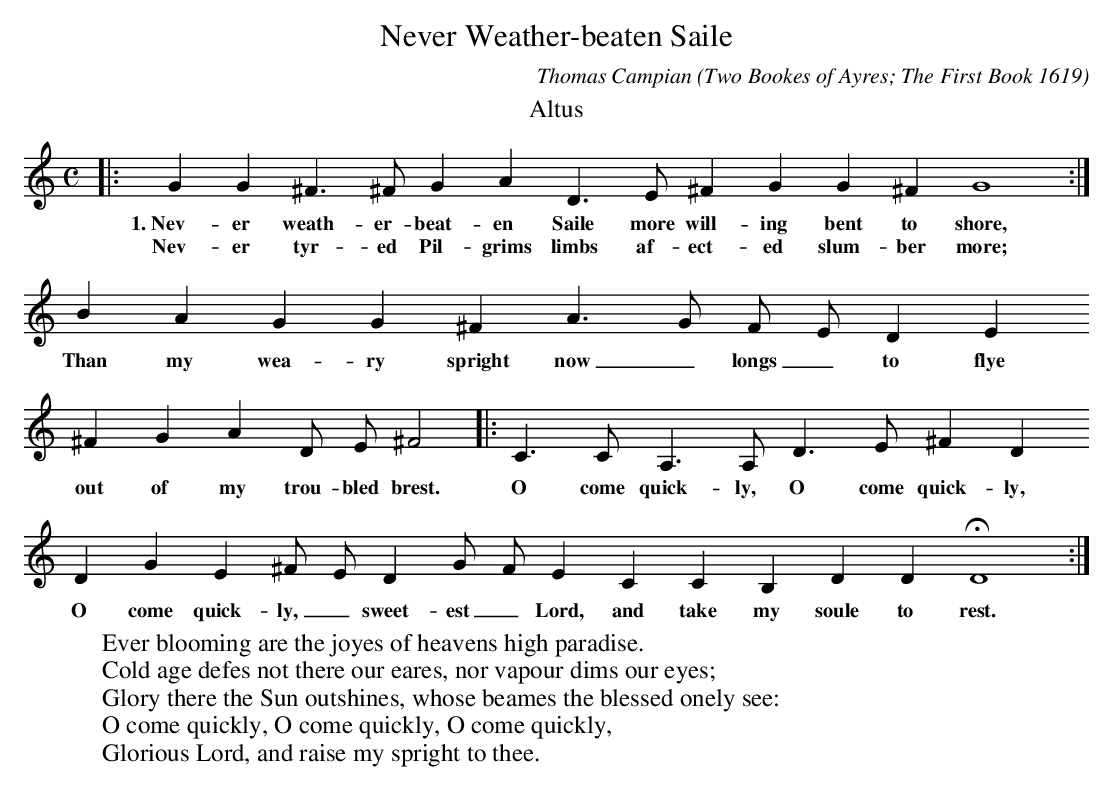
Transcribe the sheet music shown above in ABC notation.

X:1
T:Never Weather-beaten Saile
O: Two Bookes of Ayres; The First Book 1619
C: Thomas Campian
M:C
K:C
T: Altus
L:1/4
K:C
|: G G ^F > ^F G A D >E ^F G G ^F G4 :|
w:1.~Nev- er weath- er- beat- en Saile more will- ing bent to shore,
w: Nev- er tyr- ed Pil- grims limbs af- ect- ed slum- ber more;
B A G G ^F A >G F/2 E/2 D E
w:  Than   my  wea-  ry  spright now _ longs _ to flye
^F G A D/2 E/2 ^F2 |: C >C A, > A, D > E ^F D
w: out  of my trou-  bled brest. O come quick- ly,  O come quick- ly,
   D G    E     ^F/2 E/2 D      G/2 F/2 E    C    C     B, D     D  HD4 :|
w: O come quick- ly, _   sweet- est _  Lord, and  take  my soule to rest.
W: Ever blooming are the joyes of heavens high paradise.
W: Cold age defes not there our eares, nor vapour dims our eyes;
W: Glory there the Sun outshines, whose beames the blessed onely see:
W: O come quickly, O come quickly, O come quickly,
W: Glorious Lord, and raise my spright to thee.
